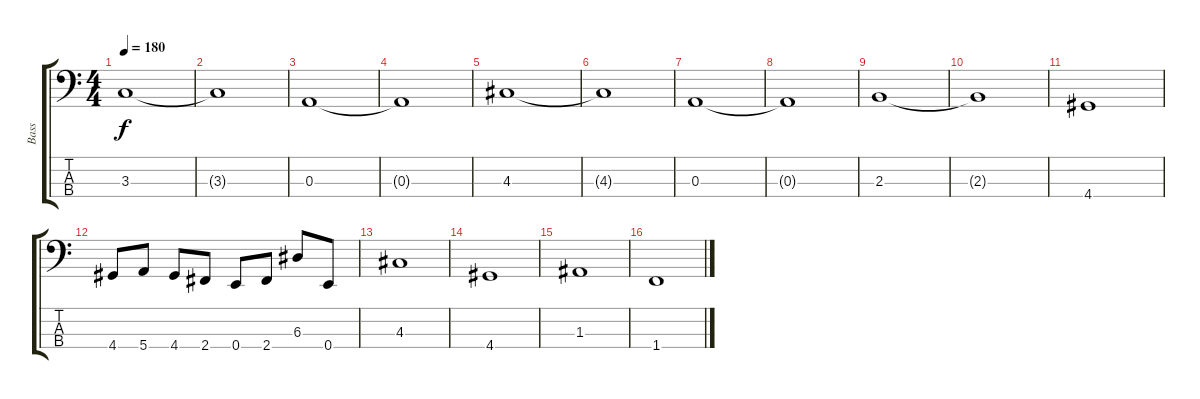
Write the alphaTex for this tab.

\track ("Bass" "Bass") {instrument fretlessbass}
\staff {score tabs}
\tuning (G2 D2 A1 E1) {hide}
\ts (4 4)
\tempo 180
\clef f4
\ks c
3.3.1{dy f} |
3.3{t}.1 |
0.3.1 |
0.3{t}.1 |
4.3.1 |
4.3{t}.1 |
0.3.1 |
0.3{t}.1 |
2.3.1 |
2.3{t}.1 |
4.4.1 |
4.4.8 5.4.8 4.4.8 2.4.8 0.4.8 2.4.8 6.3.8 0.4.8 |
4.3.1 |
4.4.1 |
1.3.1 |
1.4.1
